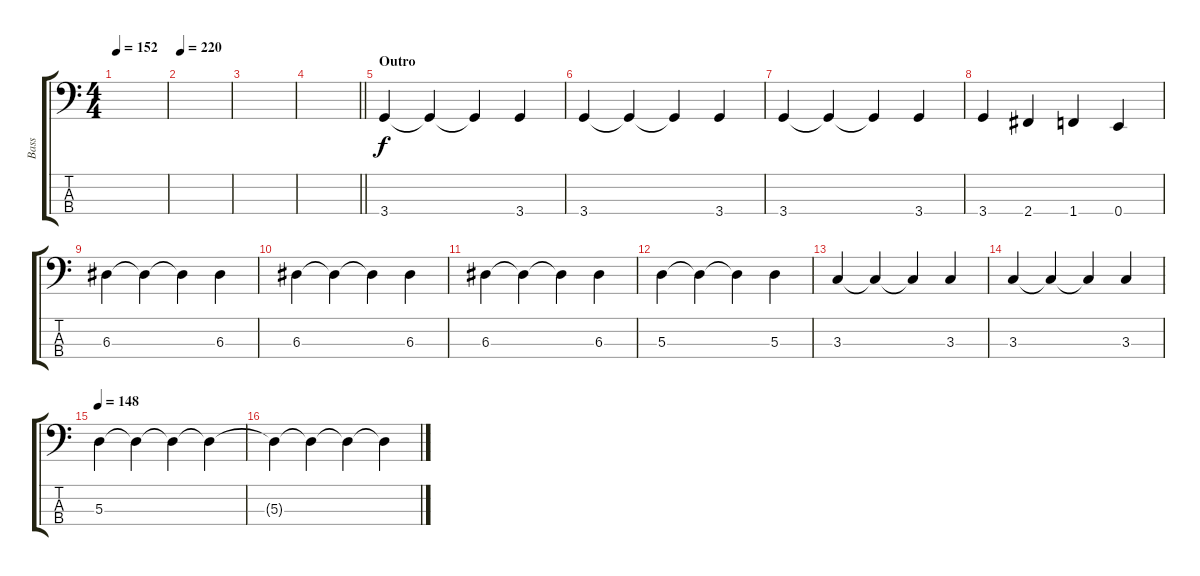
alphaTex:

\track ("Bass" "Bass") {instrument electricbassfinger}
\staff {score tabs}
\tuning (G2 D2 A1 E1) {hide}
\ts (4 4)
\tempo 152
\clef f4
\ks c
|
\tempo 220
|
|
\barLineRight lightlight
|
\section ("" "Outro")
3.4.4 3.4{t}.4 3.4{t}.4 3.4.4 |
3.4.4 3.4{t}.4 3.4{t}.4 3.4.4 |
3.4.4 3.4{t}.4 3.4{t}.4 3.4.4 |
3.4.4 2.4.4 1.4.4 0.4.4 |
6.3.4 6.3{t}.4 6.3{t}.4 6.3.4 |
6.3.4 6.3{t}.4 6.3{t}.4 6.3.4 |
6.3.4 6.3{t}.4 6.3{t}.4 6.3.4 |
5.3.4 5.3{t}.4 5.3{t}.4 5.3.4 |
3.3.4 3.3{t}.4 3.3{t}.4 3.3.4 |
3.3.4 3.3{t}.4 3.3{t}.4 3.3.4 |
\tempo 148
5.3.4 5.3{t}.4 5.3{t}.4 5.3{t}.4 |
5.3{t}.4 5.3{t}.4 5.3{t}.4 5.3{t}.4
